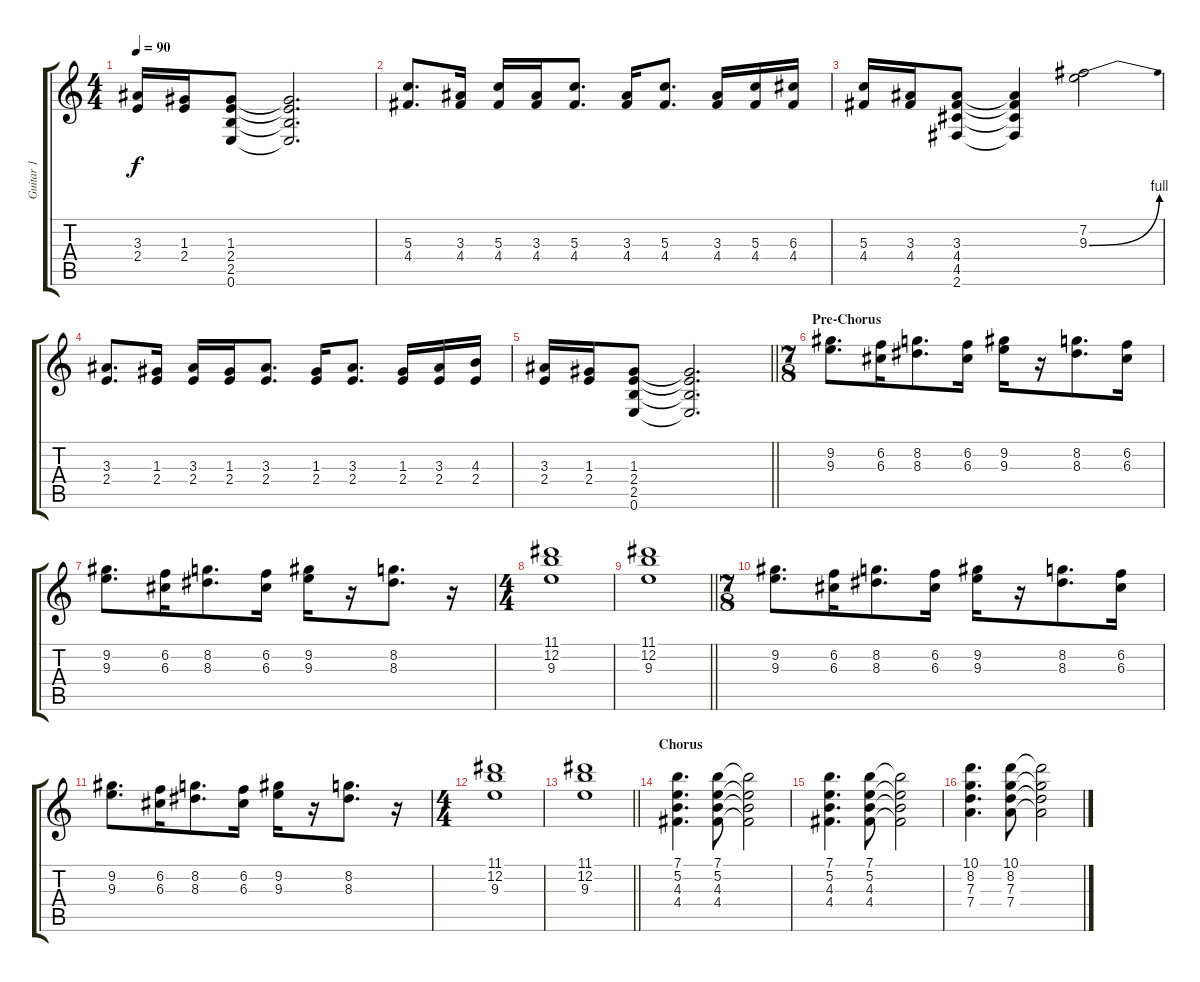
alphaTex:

\track ("Guitar 1" "Guitar 1") {instrument distortionguitar}
\staff {score tabs}
\tuning (E4 B3 G3 D3 A2 E2) {hide}
\ts (4 4)
\tempo 90
\clef g2
\ks c
(3.3 2.4).16{dy f} (1.3 2.4).16 (1.3 2.4 2.5 0.6).8 (1.3{t} 2.4{t} 2.5{t} 0.6{t}).2{d} |
(5.3 4.4).8{d} (3.3 4.4).16 (5.3 4.4).16 (3.3 4.4).16 (5.3 4.4).8{d} (3.3 4.4).16 (5.3 4.4).8{d} (3.3 4.4).16 (5.3 4.4).16 (6.3 4.4).16 |
(5.3 4.4).16 (3.3 4.4).16 (3.3 4.4 4.5 2.6).8 (3.3{t} 4.4{t} 4.5{t} 2.6{t}).4 (7.2 9.3{be (bend 0 0 60 4)}).2 |
(3.3 2.4).8{d} (1.3 2.4).16 (3.3 2.4).16 (1.3 2.4).16 (3.3 2.4).8{d} (1.3 2.4).16 (3.3 2.4).8{d} (1.3 2.4).16 (3.3 2.4).16 (4.3 2.4).16 |
\barLineRight lightlight
(3.3 2.4).16 (1.3 2.4).16 (1.3 2.4 2.5 0.6).8 (1.3{t} 2.4{t} 2.5{t} 0.6{t}).2{d} |
\ts (7 8)
\section ("" "Pre-Chorus")
(9.2 9.3).8{d} (6.2 6.3).16 (8.2 8.3).8{d} (6.2 6.3).16 (9.2 9.3).16 r.16 (8.2 8.3).8{d} (6.2 6.3).16 |
(9.2 9.3).8{d} (6.2 6.3).16 (8.2 8.3).8{d} (6.2 6.3).16 (9.2 9.3).16 r.16 (8.2 8.3).8{d} r.16 |
\ts (4 4)
(11.1 12.2 9.3).1 |
\barLineRight lightlight
(11.1 12.2 9.3).1 |
\ts (7 8)
(9.2 9.3).8{d} (6.2 6.3).16 (8.2 8.3).8{d} (6.2 6.3).16 (9.2 9.3).16 r.16 (8.2 8.3).8{d} (6.2 6.3).16 |
(9.2 9.3).8{d} (6.2 6.3).16 (8.2 8.3).8{d} (6.2 6.3).16 (9.2 9.3).16 r.16 (8.2 8.3).8{d} r.16 |
\ts (4 4)
(11.1 12.2 9.3).1 |
\barLineRight lightlight
(11.1 12.2 9.3).1 |
\section ("" "Chorus")
(7.1 5.2 4.3 4.4).4{d} (7.1 5.2 4.3 4.4).8 (7.1{t} 5.2{t} 4.3{t} 4.4{t}).2 |
(7.1 5.2 4.3 4.4).4{d} (7.1 5.2 4.3 4.4).8 (7.1{t} 5.2{t} 4.3{t} 4.4{t}).2 |
(10.1 8.2 7.3 7.4).4{d} (10.1 8.2 7.3 7.4).8 (10.1{t} 8.2{t} 7.3{t} 7.4{t}).2
